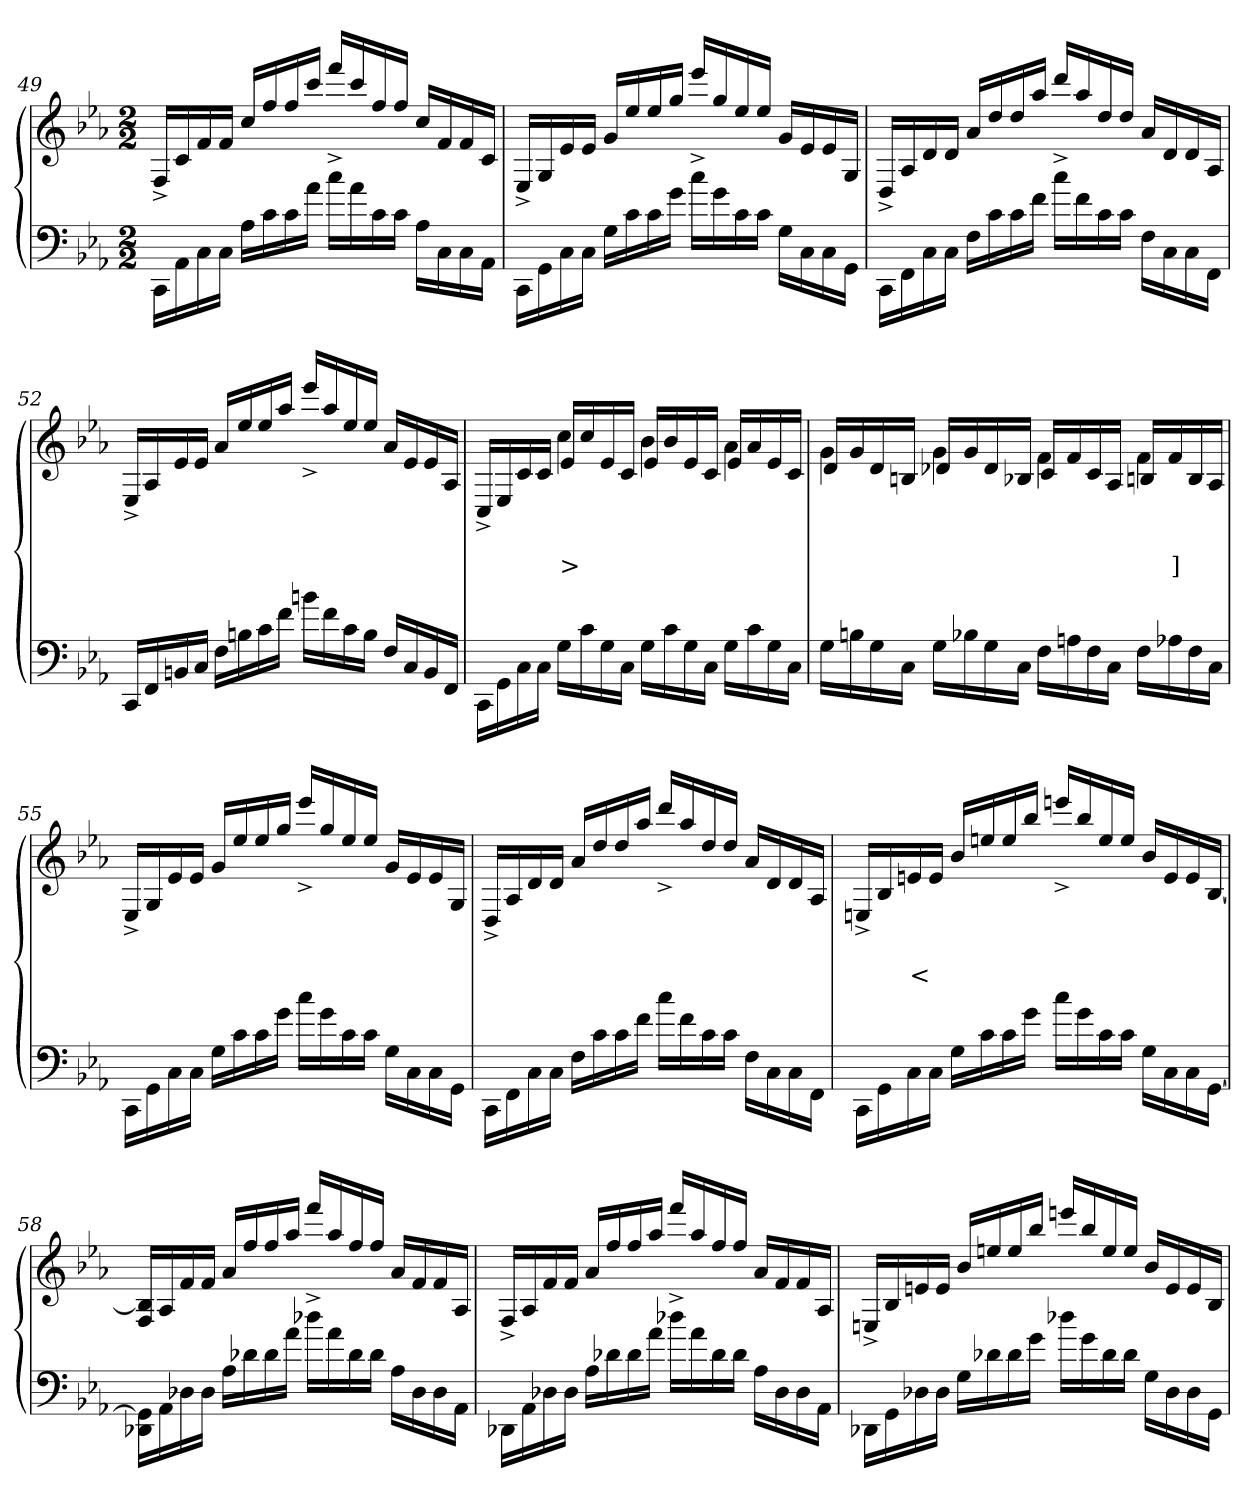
**kern	**kern	**text	**text
*part2	*part1	*part1	*part1
*staff2	*staff1	*staff1	*staff1
*clefF4	*clefG2	*	*
*k[b-e-a-]	*k[b-e-a-]	*	*
*M2/2	*M2/2	*	*
=49	=49	=49	=49
16CC\LL	16F^>/LL	.	.
16AA-	16c	.	.
16C	16f	.	.
16CJJ	16fJJ	.	.
16A-\LL	16cc/LL	.	.
16c	16ff	.	.
16c	16ff	.	.
16a-JJ	16cccJJ	.	.
16cc\LL	16fff^>/LL	.	.
16a-	16ccc	.	.
16c	16ff	.	.
16cJJ	16ffJJ	.	.
16A-\LL	16cc/LL	.	.
16C	16f	.	.
16C	16f	.	.
16AA-JJ	16cJJ	.	.
=50	=50	=50	=50
16CC\LL	16E-^>/LL	.	.
16GG	16G	.	.
16C	16e-	.	.
16CJJ	16e-JJ	.	.
16G\LL	16g/LL	.	.
16c	16ee-	.	.
16c	16ee-	.	.
16gJJ	16ggJJ	.	.
16cc\LL	16eee-^>/LL	.	.
16g	16gg	.	.
16c	16ee-	.	.
16cJJ	16ee-JJ	.	.
16G\LL	16g/LL	.	.
16C	16e-	.	.
16C	16e-	.	.
16GGJJ	16GJJ	.	.
=51	=51	=51	=51
16CC\LL	16D^>/LL	.	.
16FF	16A-	.	.
16C	16d	.	.
16CJJ	16dJJ	.	.
16F\LL	16a-/LL	.	.
16c	16dd	.	.
16c	16dd	.	.
16fJJ	16aa-JJ	.	.
16cc\LL	16ddd^>/LL	.	.
16f	16aa-	.	.
16c	16dd	.	.
16cJJ	16ddJJ	.	.
16F\LL	16a-/LL	.	.
16C	16d	.	.
16C	16d	.	.
16FFJJ	16A-JJ	.	.
=52	=52	=52	=52
16CCLL	16E-^>/LL	.	.
16FF	16A-	.	.
16BBn	16e-	.	.
16CJJ	16e-JJ	.	.
16FLL	16a-/LL	.	.
16Bn	16ee-	.	.
16c	16ee-	.	.
16fJJ	16aa-JJ	.	.
16bnLL	16eee-^>/LL	.	.
16f	16aa-	.	.
16c	16ee-	.	.
16BJJ	16ee-JJ	.	.
16FLL	16a-/LL	.	.
16C	16e-	.	.
16BB	16e-	.	.
16FFJJ	16A-JJ	.	.
=53	=53	=53	=53
*	*^	*	*
16CC\LL	4ryy	16C^>/LL	.	.
16GG	.	16E-	.	.
16C	.	16c	.	.
16CJJ	.	16cJJ	.	.
16G\LL	4cc\	16e-/LL	.	>
16c	.	16cc	.	.
16G	.	16e-	.	.
16CJJ	.	16cJJ	.	.
16G\LL	4b-\	16e-/LL	.	.
16c	.	16b-	.	.
16G	.	16e-	.	.
16CJJ	.	16cJJ	.	.
16G\LL	4a-\	16e-/LL	.	.
16c	.	16a-	.	.
16G	.	16e-	.	.
16CJJ	.	16cJJ	.	.
=54	=54	=54	=54	=54
16G\LL	4g\	16d/LL	.	.
16Bn	.	16g	.	.
16G	.	16d	.	.
16CJJ	.	16BnJJ	.	.
16G\LL	4g\	16d-X/LL	.	.
16B-X	.	16g	.	.
16G	.	16d-	.	.
16CJJ	.	16B-XJJ	.	.
16F\LL	4f\	16c/LL	.	.
16An	.	16f	.	.
16F	.	16c	.	.
16CJJ	.	16A-JJ	.	.
16F\LL	4f\	16Bn/LL	.	.
16A-X	.	16f	.	]
16F	.	16B	.	.
16CJJ	.	16A-JJ	.	.
*	*v	*v	*	*
=55	=55	=55	=55
16CC\LL	16E-^>/LL	.	.
16GG	16G	.	.
16C	16e-	.	.
16CJJ	16e-JJ	.	.
16G\LL	16g/LL	.	.
16c	16ee-	.	.
16c	16ee-	.	.
16gJJ	16ggJJ	.	.
16cc\LL	16eee-^>/LL	.	.
16g	16gg	.	.
16c	16ee-	.	.
16cJJ	16ee-JJ	.	.
16G\LL	16g/LL	.	.
16C	16e-	.	.
16C	16e-	.	.
16GGJJ	16GJJ	.	.
=56	=56	=56	=56
16CC\LL	16D^>/LL	.	.
16FF	16A-	.	.
16C	16d	.	.
16CJJ	16dJJ	.	.
16F\LL	16a-/LL	.	.
16c	16dd	.	.
16c	16dd	.	.
16fJJ	16aa-JJ	.	.
16cc\LL	16ddd^>/LL	.	.
16f	16aa-	.	.
16c	16dd	.	.
16cJJ	16ddJJ	.	.
16F\LL	16a-/LL	.	.
16C	16d	.	.
16C	16d	.	.
16FFJJ	16A-JJ	.	.
=57	=57	=57	=57
16CC\LL	16En^>/LL	.	.
16GG	16B-	.	.
16C	16en	.	<
16CJJ	16eJJ	.	.
16G\LL	16b-/LL	.	.
16c	16een	.	.
16c	16ee	.	.
16gJJ	16bb-JJ	.	.
16cc\LL	16eeen^>/LL	.	.
16g	16bb-	.	.
16c	16ee	.	.
16cJJ	16eeJJ	.	.
16G\LL	16b-/LL	.	.
16C	16e	.	.
16C	16e	.	.
[16GGJJ	[16B-JJ	.	.
=58	=58	=58	=58
16GG\] 16DD-XLL	16B-] 16F/LL	.	.
16AA-	16A-	.	.
16D-	16f	.	.
16D-JJ	16fJJ	.	.
16A-\LL	16a-/LL	.	.
16d-	16ff	.	.
16d-	16ff	.	.
16a-JJ	16aa-JJ	.	.
16dd-\LL	16fff^>/LL	.	.
16a-	16aa-	.	.
16d-	16ff	.	.
16d-JJ	16ffJJ	.	.
16A-\LL	16a-/LL	.	.
16D-	16f	.	.
16D-	16f	.	.
16AA-JJ	16A-JJ	.	.
=59	=59	=59	=59
16DD-X\LL	16F^>/LL	.	.
16AA-	16A-	.	.
16D-	16f	.	.
16D-JJ	16fJJ	.	.
16A-\LL	16a-/LL	.	.
16d-	16ff	.	.
16d-	16ff	.	.
16a-JJ	16aa-JJ	.	.
16dd-\LL	16fff^>/LL	.	.
16a-	16aa-	.	.
16d-	16ff	.	.
16d-JJ	16ffJJ	.	.
16A-\LL	16a-/LL	.	.
16D-	16f	.	.
16D-	16f	.	.
16AA-JJ	16A-JJ	.	.
=60	=60	=60	=60
16DD-X\LL	16En^>/LL	.	.
16GG	16B-	.	.
16D-	16en	.	.
16D-JJ	16eJJ	.	.
16G\LL	16b-/LL	.	.
16d-	16een	.	.
16d-	16ee	.	.
16gJJ	16bb-JJ	.	.
16dd-\LL	16eeen/LL	.	.
16g	16bb-	.	.
16d-	16ee	.	.
16d-JJ	16eeJJ	.	.
16G\LL	16b-/LL	.	.
16D-	16e	.	.
16D-	16e	.	.
16GGJJ	16B-JJ	.	.
=	=	=	=
*-	*-	*-	*-
